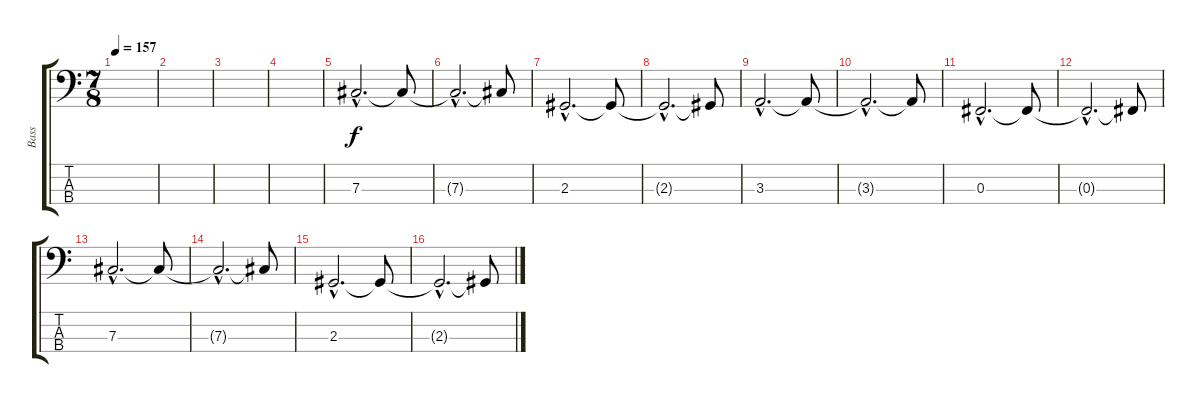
\track ("Bass" "Bass") {instrument electricbassfinger}
\staff {score tabs}
\tuning (E2 B1 Gb1 B0) {hide}
\ts (7 8)
\tempo 157
\clef f4
\ks c
|
|
|
|
7.3{hac}.2{d} 7.3{t}.8 |
7.3{hac t}.2{d} 7.3{t}.8 |
2.3{hac}.2{d} 2.3{t}.8 |
2.3{hac t}.2{d} 2.3{t}.8 |
3.3{hac}.2{d} 3.3{t}.8 |
3.3{hac t}.2{d} 3.3{t}.8 |
0.3{hac}.2{d} 0.3{t}.8 |
0.3{hac t}.2{d} 0.3{t}.8 |
7.3{hac}.2{d} 7.3{t}.8 |
7.3{hac t}.2{d} 7.3{t}.8 |
2.3{hac}.2{d} 2.3{t}.8 |
2.3{hac t}.2{d} 2.3{t}.8
